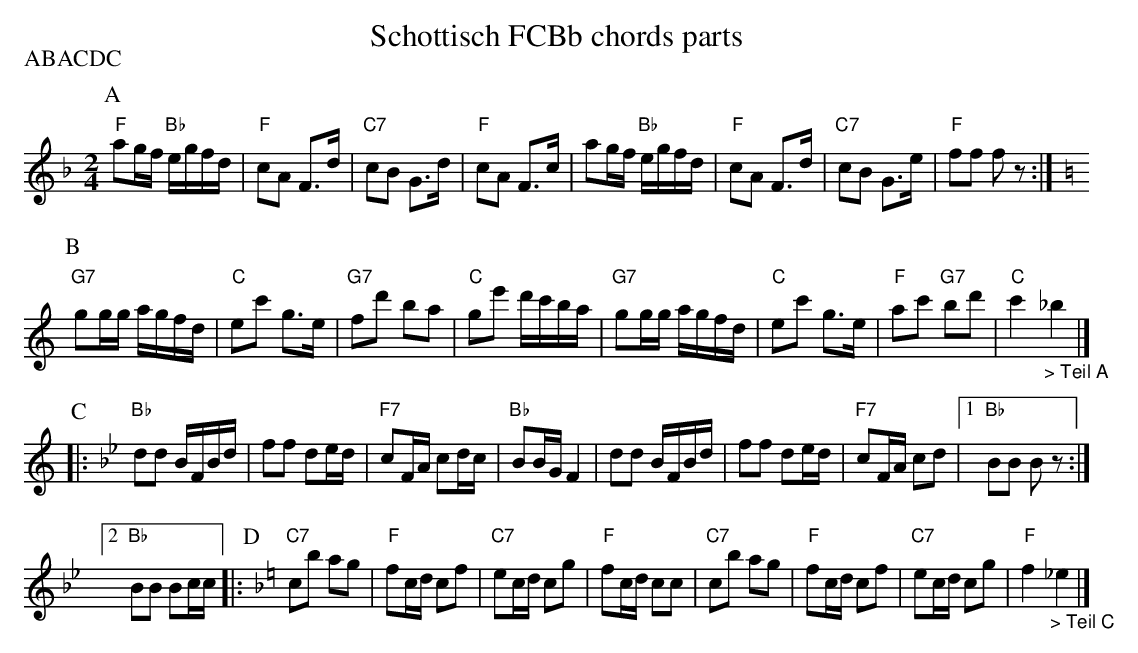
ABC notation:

X:1
T: Schottisch FCBb chords parts
P:ABACDC  % Fine?
M:2/4
L:1/16
K:F %%MIDI gchordon
[P:A] "F"a2gf "Bb"egfd | "F"c2A2 F3d | "C7"c2B2 G3d | "F"c2A2 F3c |\
 a2gf "Bb"egfd | "F"c2A2 F3d | "C7"c2B2 G3e | "F"f2f2 f2z2 :|
[P:B] [K:C] "G7"g2gg agfd | "C"e2c'2 g3e | "G7"f2d'2 b2a2 | "C"g2e'2 d'c'ba |\
 "G7"g2gg agfd | "C"e2c'2 g3e | "F"a2c'2 "G7"b2d'2 | "C"c'4"_> Teil A"_B'4 |]
[P:C] [K:Bb] |:  "Bb"d2d2 BFBd | f2f2 d2ed | "F7"c2FA c2dc | "Bb"B2BG F4 |\
 d2d2 BFBd | f2f2 d2ed | "F7"c2FA c2d2 |1 "Bb"B2B2 B2z2 :|2
"Bb"B2B2 B2cc |: [P:D] [K:F] "C7"c2b2 a2g2 | "F"f2cd c2f2 | "C7"e2cd c2g2 | "F"f2cd c2c2 |\
 "C7"c2b2 a2g2 | "F"f2cd c2f2 | "C7"e2cd c2g2 | "F"f4"_> Teil C"_e4 |]
